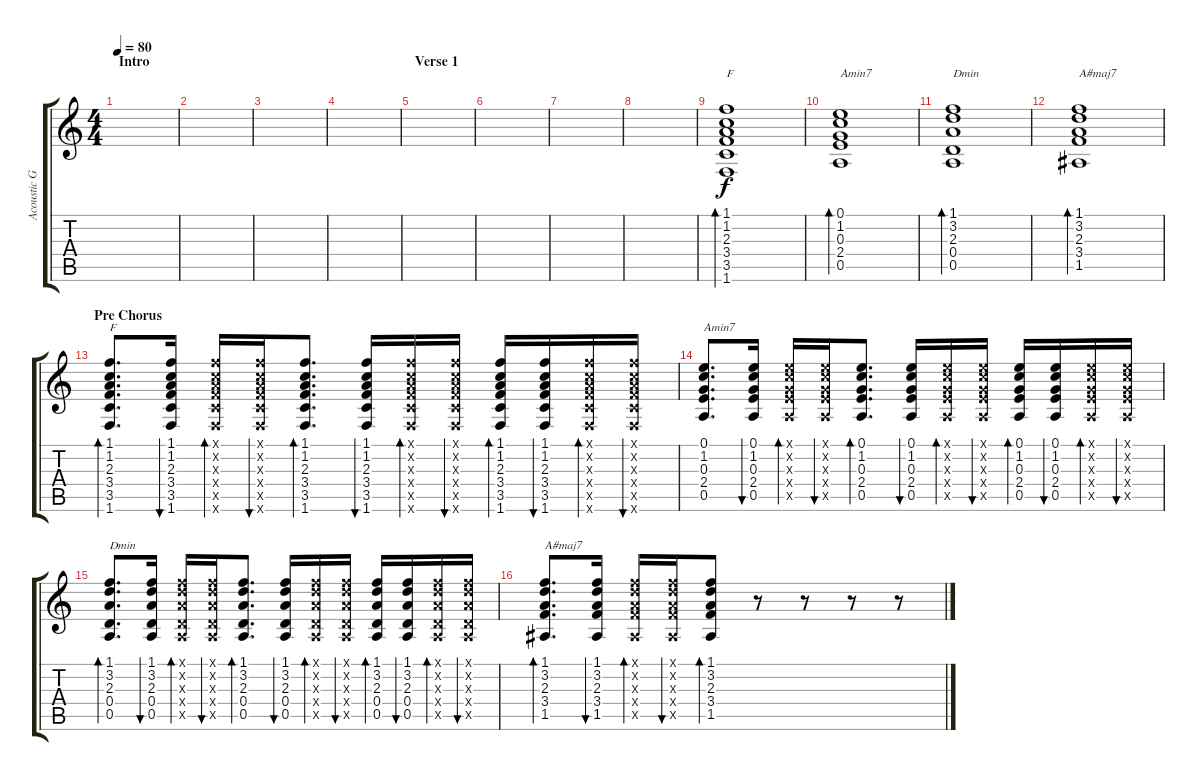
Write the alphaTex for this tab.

\track ("Acoustic Guitar" "Acoustic G") {instrument acousticguitarsteel}
\staff {score tabs}
\tuning (E4 B3 G3 D3 A2 E2) {hide}
\ts (4 4)
\section ("" "Intro")
\tempo 80
\clef g2
\ks c
|
|
|
|
\section ("" "Verse 1")
|
|
|
|
(1.1 1.2 2.3 3.4 3.5 1.6).1{bd 30 txt "F"} |
(0.1 1.2 0.3 2.4 0.5).1{bd 30 txt "Amin7"} |
(1.1 3.2 2.3 0.4 0.5).1{bd 30 txt "Dmin"} |
(1.1 3.2 2.3 3.4 1.5).1{bd 30 txt "A#maj7"} |
\section ("" "Pre Chorus")
(1.1 1.2 2.3 3.4 3.5 1.6).8{d bd 30 txt "F"} (1.1 1.2 2.3 3.4 3.5 1.6).16{bu 30} (1.1{x} 1.2{x} 2.3{x} 3.4{x} 3.5{x} 1.6{x}).16{bd 30} (1.1{x} 1.2{x} 2.3{x} 3.4{x} 3.5{x} 1.6{x}).16{bu 30} (1.1 1.2 2.3 3.4 3.5 1.6).8{d bd 30} (1.1 1.2 2.3 3.4 3.5 1.6).16{bu 30} (1.1{x} 1.2{x} 2.3{x} 3.4{x} 3.5{x} 1.6{x}).16{bd 30} (1.1{x} 1.2{x} 2.3{x} 3.4{x} 3.5{x} 1.6{x}).16{bu 30} (1.1 1.2 2.3 3.4 3.5 1.6).16{bd 30} (1.1 1.2 2.3 3.4 3.5 1.6).16{bu 30} (1.1{x} 1.2{x} 2.3{x} 3.4{x} 3.5{x} 1.6{x}).16{bd 30} (1.1{x} 1.2{x} 2.3{x} 3.4{x} 3.5{x} 1.6{x}).16{bu 30} |
(0.1 1.2 0.3 2.4 0.5).8{d txt "Amin7"} (0.1 1.2 0.3 2.4 0.5).16{bu 30} (0.1{x} 1.2{x} 0.3{x} 2.4{x} 0.5{x}).16{bd 30} (0.1{x} 1.2{x} 0.3{x} 2.4{x} 0.5{x}).16{bu 30} (0.1 1.2 0.3 2.4 0.5).8{d bd 30} (0.1 1.2 0.3 2.4 0.5).16{bu 30} (0.1{x} 1.2{x} 0.3{x} 2.4{x} 0.5{x}).16{bd 30} (0.1{x} 1.2{x} 0.3{x} 2.4{x} 0.5{x}).16{bu 30} (0.1 1.2 0.3 2.4 0.5).16{bd 30} (0.1 1.2 0.3 2.4 0.5).16{bu 30} (0.1{x} 1.2{x} 0.3{x} 2.4{x} 0.5{x}).16{bd 30} (0.1{x} 1.2{x} 0.3{x} 2.4{x} 0.5{x}).16{bu 30} |
(1.1 3.2 2.3 0.4 0.5).8{d bd 30 txt "Dmin"} (1.1 3.2 2.3 0.4 0.5).16{bu 30} (1.1{x} 3.2{x} 2.3{x} 0.4{x} 0.5{x}).16{bd 30} (1.1{x} 3.2{x} 2.3{x} 0.4{x} 0.5{x}).16{bu 30} (1.1 3.2 2.3 0.4 0.5).8{d bd 30} (1.1 3.2 2.3 0.4 0.5).16{bu 30} (1.1{x} 3.2{x} 2.3{x} 0.4{x} 0.5{x}).16{bd 30} (1.1{x} 3.2{x} 2.3{x} 0.4{x} 0.5{x}).16{bu 30} (1.1 3.2 2.3 0.4 0.5).16{bd 30} (1.1 3.2 2.3 0.4 0.5).16{bu 30} (1.1{x} 3.2{x} 2.3{x} 0.4{x} 0.5{x}).16{bd 30} (1.1{x} 3.2{x} 2.3{x} 0.4{x} 0.5{x}).16{bu 30} |
(1.1 3.2 2.3 3.4 1.5).8{d bd 30 txt "A#maj7"} (1.1 3.2 2.3 3.4 1.5).16{bu 30} (1.1{x} 3.2{x} 2.3{x} 3.4{x} 1.5{x}).16{bd 30} (1.1{x} 3.2{x} 2.3{x} 3.4{x} 1.5{x}).16{bu 30} (1.1 3.2 2.3 3.4 1.5).8{bd 30} r.8 r.8 r.8 r.8
